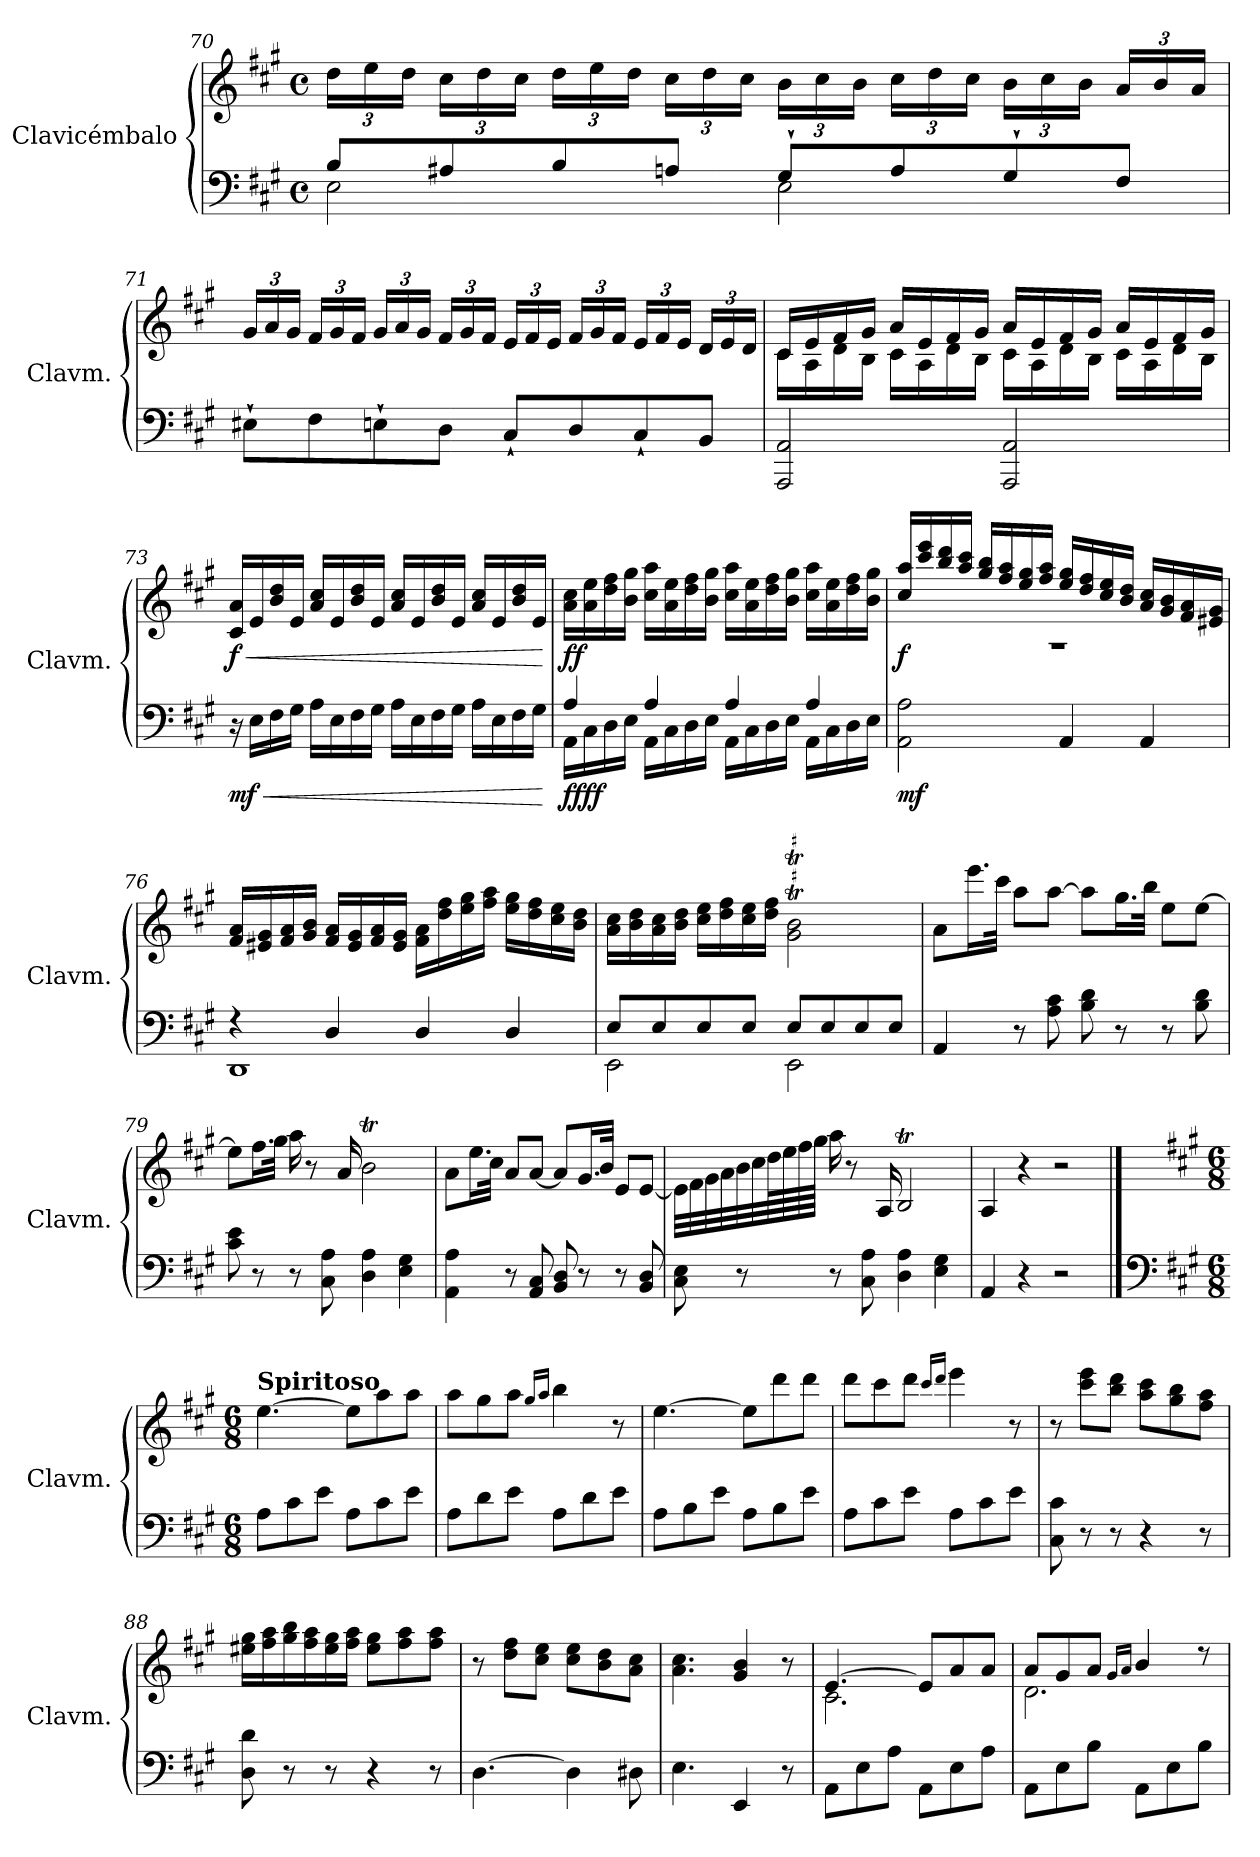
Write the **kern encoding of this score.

**kern	**dynam	**kern	**dynam
*part2	*part2	*part1	*part1
*staff2	*staff2	*staff1	*staff1
*I"Clavicémbalo	*	*I"Clavicémbalo	*
*I'Clavm.	*	*I'Clavm.	*
!!LO:LB:g=z
*clefF4	*	*clefG2	*
*k[f#c#g#]	*	*k[f#c#g#]	*
*M4/4	*	*M4/4	*
*met(c)	*	*met(c)	*
=70	=70	=70	=70
*^	*	*	*
*	*	*	*Xbrackettup	*
8B/L	2E\	.	24dd\LL	.
.	.	.	24ee\	.
.	.	.	24dd\JJ	.
8A#X/	.	.	24cc#\LL	.
.	.	.	24dd\	.
.	.	.	24cc#\JJ	.
8B/	.	.	24dd\LL	.
.	.	.	24ee\	.
.	.	.	24dd\JJ	.
8An/J	.	.	24cc#\LL	.
.	.	.	24dd\	.
.	.	.	24cc#\JJ	.
8G#`/L	2E\	.	24b\LL	.
.	.	.	24cc#\	.
.	.	.	24b\JJ	.
8A/	.	.	24cc#\LL	.
.	.	.	24dd\	.
.	.	.	24cc#\JJ	.
8G#`/	.	.	24b\LL	.
.	.	.	24cc#\	.
.	.	.	24b\JJ	.
8F#/J	.	.	24a/LL	.
.	.	.	24b/	.
.	.	.	24a/JJ	.
*v	*v	*	*	*
!!LO:LB:g=z
=71	=71	=71	=71
8E#X`\L	.	24g#/LL	.
.	.	24a/	.
.	.	24g#/JJ	.
8F#\	.	24f#/LL	.
.	.	24g#/	.
.	.	24f#/JJ	.
8En`\	.	24g#/LL	.
.	.	24a/	.
.	.	24g#/JJ	.
8D\J	.	24f#/LL	.
.	.	24g#/	.
.	.	24f#/JJ	.
8C#`/L	.	24e/LL	.
.	.	24f#/	.
.	.	24e/JJ	.
8D/	.	24f#/LL	.
.	.	24g#/	.
.	.	24f#/JJ	.
8C#`/	.	24e/LL	.
.	.	24f#/	.
.	.	24e/JJ	.
8BB/J	.	24d/LL	.
.	.	24e/	.
.	.	24d/JJ	.
=72	=72	=72	=72
*	*	*^	*
2AAA/ 2AA/	.	16c#/LL	16c#\LL	.
.	.	16e/	16A\	.
.	.	16f#/	16d\	.
.	.	16g#/JJ	16B\JJ	.
.	.	16a/LL	16c#\LL	.
.	.	16e/	16A\	.
.	.	16f#/	16d\	.
.	.	16g#/JJ	16B\JJ	.
2AAA/ 2AA/	.	16a/LL	16c#\LL	.
.	.	16e/	16A\	.
.	.	16f#/	16d\	.
.	.	16g#/JJ	16B\JJ	.
.	.	16a/LL	16c#\LL	.
.	.	16e/	16A\	.
.	.	16f#/	16d\	.
.	.	16g#/JJ	16B\JJ	.
!!LO:PB:g=z
=73	=73	=73	=73	=73
!	!LO:HP:b	!	!	!LO:HP:b
!	!LO:DY:n=1:b	!	!	!LO:DY:n=1:b
*	*	*v	*v	*
16r	< mf	16c#/ 16a/LL	< f
16E\LL	.	16e/	.
16F#\	.	16b/ 16dd/	.
16G#\JJ	.	16e/JJ	.
16A\LL	.	16a/ 16cc#/LL	.
16E\	.	16e/	.
16F#\	.	16b/ 16dd/	.
16G#\JJ	.	16e/JJ	.
16A\LL	.	16a/ 16cc#/LL	.
16E\	.	16e/	.
16F#\	.	16b/ 16dd/	.
16G#\JJ	.	16e/JJ	.
16A\LL	.	16a/ 16cc#/LL	.
16E\	.	16e/	.
16F#\	.	16b/ 16dd/	.
16G#\JJ	.	16e/JJ	.
.	[	.	[
=74	=74	=74	=74
*^	*	*	*
!	!	!LO:DY:b	!	!
!	!	!LO:DY:n=1:b	!	!LO:DY:b
16AA\LL	4A/	ff ff	16a\ 16cc#\LL	ff
16C#\	.	.	16a\ 16ee\	.
16D\	.	.	16dd\ 16ff#\	.
16E\JJ	.	.	16b\ 16gg#\JJ	.
16AA\LL	4A/	.	16cc#\ 16aa\LL	.
16C#\	.	.	16a\ 16ee\	.
16D\	.	.	16dd\ 16ff#\	.
16E\JJ	.	.	16b\ 16gg#\JJ	.
16AA\LL	4A/	.	16cc#\ 16aa\LL	.
16C#\	.	.	16a\ 16ee\	.
16D\	.	.	16dd\ 16ff#\	.
16E\JJ	.	.	16b\ 16gg#\JJ	.
16AA\LL	4A/	.	16cc#\ 16aa\LL	.
16C#\	.	.	16a\ 16ee\	.
16D\	.	.	16dd\ 16ff#\	.
16E\JJ	.	.	16b\ 16gg#\JJ	.
*v	*v	*	*	*
!!LO:LB:g=z
=75	=75	=75	=75
*	*	*^	*
!	!LO:DY:b	!	!	!LO:DY:b
2AA\ 2A\	mf	16cc#/ 16aa/LL	1r	f
.	.	16ccc#/ 16eee/	.	.
.	.	16bb/ 16ddd/	.	.
.	.	16aa/ 16ccc#/JJ	.	.
.	.	16gg#/ 16bb/LL	.	.
.	.	16ff#/ 16aa/	.	.
.	.	16ee/ 16gg#/	.	.
.	.	16ff#/ 16aa/JJ	.	.
4AA/	.	16ee/ 16gg#/LL	.	.
.	.	16dd/ 16ff#/	.	.
.	.	16cc#/ 16ee/	.	.
.	.	16b/ 16dd/JJ	.	.
4AA/	.	16a/ 16cc#/LL	.	.
.	.	16g#/ 16b/	.	.
.	.	16f#/ 16a/	.	.
.	.	16e#X/ 16g#/JJ	.	.
*	*	*v	*v	*
=76	=76	=76	=76
*^	*	*	*
4r	1DD	.	16f#/ 16a/LL	.
.	.	.	16e#X/ 16g#/	.
.	.	.	16f#/ 16a/	.
.	.	.	16g#/ 16b/JJ	.
4D/	.	.	16f#/ 16a/LL	.
.	.	.	16e#/ 16g#/	.
.	.	.	16f#/ 16a/	.
.	.	.	16e#/ 16g#/JJ	.
4D/	.	.	16f#\ 16a\LL	.
.	.	.	16dd\ 16ff#\	.
.	.	.	16ee\ 16gg#\	.
.	.	.	16ff#\ 16aa\JJ	.
4D/	.	.	16ee\ 16gg#\LL	.
.	.	.	16dd\ 16ff#\	.
.	.	.	16cc#\ 16ee\	.
.	.	.	16b\ 16dd\JJ	.
!!LO:LB:g=z
=77	=77	=77	=77	=77
8E/L	2EE\	.	16a\ 16cc#\LL	.
.	.	.	16b\ 16dd\	.
8E/	.	.	16a\ 16cc#\	.
.	.	.	16b\ 16dd\JJ	.
8E/	.	.	16cc#\ 16ee\LL	.
.	.	.	16dd\ 16ff#\	.
8E/J	.	.	16cc#\ 16ee\	.
.	.	.	16dd\ 16ff#\JJ	.
8E/L	2EE\	.	2g#\T 2b\T	.
8E/	.	.	.	.
8E/	.	.	.	.
8E/J	.	.	.	.
*v	*v	*	*	*
=78	=78	=78	=78
4AA/	.	8a/L	.
.	.	16.eee\L	.
.	.	32ccc#\JJk	.
8r	.	8aa\L	.
8A\ 8c#\	.	[8aa\J	.
8B\ 8d\	.	8aa\L]	.
8r	.	16.gg#\L	.
.	.	32bb\JJk	.
8r	.	8ee\L	.
8B\ 8d\	.	[8ee\J	.
=79	=79	=79	=79
8c#\ 8e\	.	8ee\L]	.
8r	.	16.ff#\L	.
.	.	32gg#\JJk	.
8r	.	16aa\	.
.	.	8r	.
8C#\ 8A\	.	.	.
.	.	16a/	.
4D\ 4A\	.	2bT\	.
4E\ 4G#\	.	.	.
!!LO:LB:g=z
=80	=80	=80	=80
4AA\ 4A\	.	8a\L	.
.	.	16.ee\L	.
.	.	32cc#\JJk	.
8r	.	8a/L	.
8AA/ 8C#/	.	[8a/J	.
8BB/ 8D/	.	8a/L]	.
8r	.	16.g#/L	.
.	.	32b/JJk	.
8r	.	8e/L	.
8BB/ 8D/	.	[8e/J	.
=81	=81	=81	=81
8C#\ 8E\	.	32e\LLL]	.
.	.	32f#\	.
.	.	32g#\	.
.	.	32a\	.
8r	.	32b\	.
.	.	32cc#\	.
.	.	64dd\L	.
.	.	64ee\	.
.	.	64ff#\	.
.	.	64gg#\JJJJ	.
8r	.	16aa\	.
.	.	8r	.
8C#\ 8A\	.	.	.
.	.	16A/	.
4D\ 4A\	.	2BT/	.
4E\ 4G#\	.	.	.
=82	=82	=82	=82
4AA/	.	4A/	.
4r	.	4r	.
2r	.	2r	.
!!LO:LB:g=z
==83	==83	==83	==83
*clefF4	*	*	*
*k[f#c#g#]	*	*k[f#c#g#]	*
*M6/8	*	*M6/8	*
*	*	*MM120	*
!	!	!LO:TX:a:B:t=Spiritoso	!
8A\L	.	[4.ee\	.
8c#\	.	.	.
8e\J	.	.	.
8A\L	.	8ee\L]	.
8c#\	.	8aa\	.
8e\J	.	8aa\J	.
=84	=84	=84	=84
8A\L	.	8aa\L	.
8d\	.	8gg#\	.
8e\J	.	8aa\J	.
.	.	16qgg#/LL	.
.	.	16qaa/JJ	.
8A\L	.	4bb\	.
8d\	.	.	.
8e\J	.	8r	.
=85	=85	=85	=85
8A\L	.	[4.ee\	.
8B\	.	.	.
8e\J	.	.	.
8A\L	.	8ee\L]	.
8B\	.	8ddd\	.
8e\J	.	8ddd\J	.
=86	=86	=86	=86
8A\L	.	8ddd\L	.
8c#\	.	8ccc#\	.
8e\J	.	8ddd\J	.
.	.	16qccc#/LL	.
.	.	16qddd/JJ	.
8A\L	.	4eee\	.
8c#\	.	.	.
8e\J	.	8r	.
=87	=87	=87	=87
8C#\ 8c#\	.	8r	.
8r	.	8ccc#\ 8eee\L	.
8r	.	8bb\ 8ddd\J	.
4r	.	8aa\ 8ccc#\L	.
.	.	8gg#\ 8bb\	.
8r	.	8ff#\ 8aa\J	.
!!LO:PB:g=z
=88	=88	=88	=88
8D\ 8d\	.	16ee#X\ 16gg#\LL	.
.	.	16ff#\ 16aa\	.
8r	.	16gg#\ 16bb\	.
.	.	16ff#\ 16aa\	.
8r	.	16ee#\ 16gg#\	.
.	.	16ff#\ 16aa\JJ	.
4r	.	8ee#\ 8gg#\L	.
.	.	8ff#\ 8aa\	.
8r	.	8ff#\ 8aa\J	.
=89	=89	=89	=89
[4.D\	.	8r	.
.	.	8dd\ 8ff#\L	.
.	.	8cc#\ 8ee\J	.
4D\]	.	8cc#\ 8ee\L	.
.	.	8b\ 8dd\	.
8D#X\	.	8a\ 8cc#\J	.
=90	=90	=90	=90
4.E\	.	4.a\ 4.cc#\	.
4EE/	.	4g#/ 4b/	.
8r	.	8r	.
=91	=91	=91	=91
*	*	*^	*
8AA\L	.	[4.e/	2.c#\	.
8E\	.	.	.	.
8A\J	.	.	.	.
8AA\L	.	8e/L]	.	.
8E\	.	8a/	.	.
8A\J	.	8a/J	.	.
=92	=92	=92	=92	=92
8AA\L	.	8a/L	2.d\	.
8E\	.	8g#/	.	.
8B\J	.	8a/J	.	.
.	.	16qg#/LL	.	.
.	.	16qa/JJ	.	.
8AA\L	.	4b/	.	.
8E\	.	.	.	.
8B\J	.	8r	.	.
*	*	*v	*v	*
=	=	=	=
*-	*-	*-	*-
